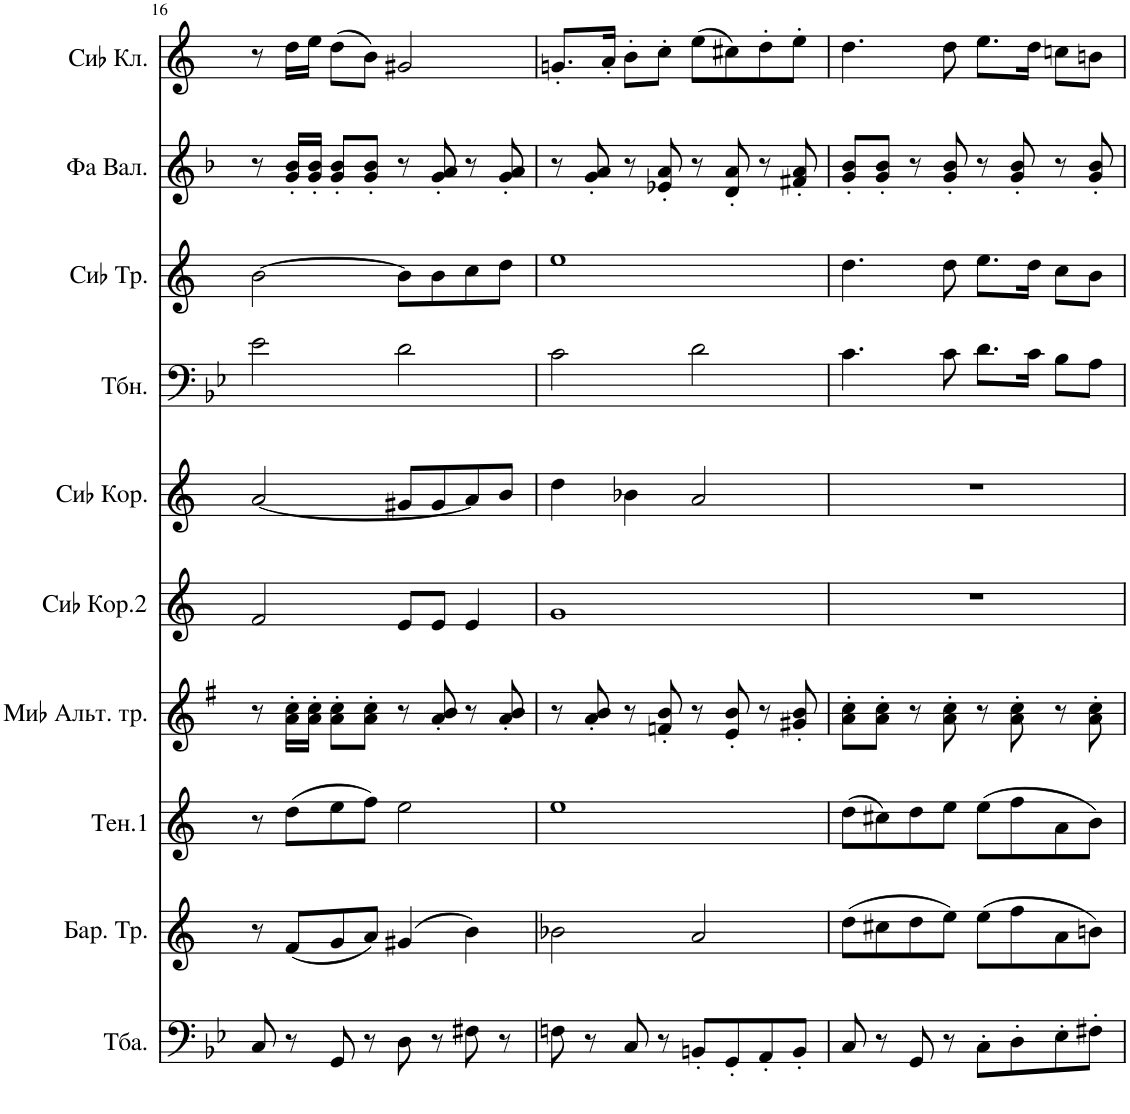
**kern	**kern	**kern	**kern	**kern	**kern	**kern	**kern	**kern	**kern
*part10	*part9	*part8	*part7	*part6	*part5	*part4	*part3	*part2	*part1
*staff10	*staff9	*staff8	*staff7	*staff6	*staff5	*staff4	*staff3	*staff2	*staff1
*I"Туба	*I"Баритоновая труба	*I"Тенор 1	*I"Миb Альтовая труба	*I"Сиb Корнет 2	*I"Сиb Корнет	*I"Тромбон	*I"Сиb Труба	*I"Валторна Фа	*I"Сиb Кларнет
*	*	*	*I'Миb Альт. тр.	*I'Сиb Кор.2	*I'Сиb Кор.	*	*I'Сиb Тр.	*	*I'Сиb Кл.
!!LO:PB:g=z
*clefF4	*clefG2	*clefG2	*clefG2	*clefG2	*clefG2	*clefF4	*clefG2	*clefG2	*clefG2
*	*Trd8c14	*Trd8c14	*Trd5c9	*Trd1c2	*Trd1c2	*	*Trd1c2	*Trd4c7	*Trd1c2
*k[b-e-]	*k[]	*k[]	*k[f#]	*k[]	*k[]	*k[b-e-]	*k[]	*k[b-]	*k[]
*M4/4	*M4/4	*M4/4	*M4/4	*M4/4	*M4/4	*M4/4	*M4/4	*M4/4	*M4/4
=16	=16	=16	=16	=16	=16	=16	=16	=16	=16
8C/	8r	8r	8r	2f/	[2a/	2e-\	[2b\	8r	8r
8r	(8f/L	(8dd\L	16a\' 16cc\'LL	.	.	.	.	16g/' 16b-/'LL	16dd\LL
.	.	.	16a\' 16cc\'JJ	.	.	.	.	16g/' 16b-/'JJ	16ee\JJ
8GG/	8g/	8ee\	8a\' 8cc\'L	.	.	.	.	8g/' 8b-/'L	(8dd\L
8r	8a/J)	8ff\J)	8a\' 8cc\'J	.	.	.	.	8g/' 8b-/'J	8b\J)
8D\	(4g#X/	2ee\	8r	8e/L	8g#X/L	2d\	8b\L]	8r	2g#X/
8r	.	.	8a/' 8b/'	8e/J	8g#/	.	8b\	8g/' 8a/'	.
8F#X\	4b\)	.	8r	4e/	8a/]	.	8cc\	8r	.
8r	.	.	8a/' 8b/'	.	8b/J	.	8dd\J	8g/' 8a/'	.
=17	=17	=17	=17	=17	=17	=17	=17	=17	=17
8Fn\	2b-X\	1ee	8r	1g	4dd\	2c\	1ee	8r	8.gn'/L
8r	.	.	8a/' 8b/'	.	.	.	.	8g/' 8a/'	.
.	.	.	.	.	.	.	.	.	16a'/Jk
8C/	.	.	8r	.	4b-X\	.	.	8r	8b'\L
8r	.	.	8fn/' 8b/'	.	.	.	.	8e-X/' 8a/'	8cc'\J
8BBn'/L	2a/	.	8r	.	2a/	2d\	.	8r	(8ee\L
8GG'/	.	.	8e/' 8b/'	.	.	.	.	8d/' 8a/'	8cc#X\)
8AA'/	.	.	8r	.	.	.	.	8r	8dd'\
8BB'/J	.	.	8g#X/' 8b/'	.	.	.	.	8f#X/' 8a/'	8ee'\J
=18	=18	=18	=18	=18	=18	=18	=18	=18	=18
8C/	(8dd\L	(8dd\L	8a\' 8cc\'L	1r	1r	4.c\	4.dd\	8g/' 8b-/'L	4.dd\
8r	8cc#X\	8cc#X\)	8a\' 8cc\'J	.	.	.	.	8g/' 8b-/'J	.
8GG/	8dd\	8dd\	8r	.	.	.	.	8r	.
8r	8ee\J)	8ee\J	8a\' 8cc\'	.	.	8c\	8dd\	8g/' 8b-/'	8dd\
8C'\L	(8ee\L	(8ee\L	8r	.	.	8.d\L	8.ee\L	8r	8.ee\L
8D'\	8ff\	8ff\	8a\' 8cc\'	.	.	.	.	8g/' 8b-/'	.
.	.	.	.	.	.	16c\Jk	16dd\Jk	.	16dd\Jk
8E-'\	8a\	8a\	8r	.	.	8B-\L	8cc\L	8r	8ccn\L
8F#X'\J	8bn\J)	8b\J)	8a\' 8cc\'	.	.	8A\J	8b\J	8g/' 8b-/'	8bn\J
=	=	=	=	=	=	=	=	=	=
*-	*-	*-	*-	*-	*-	*-	*-	*-	*-
